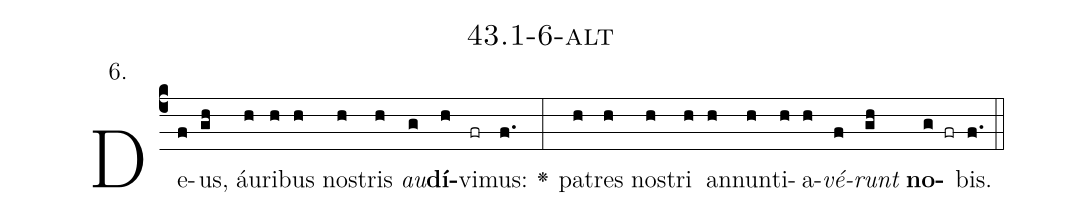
name: 43.1-6-alt;
annotation: 6.;
%%
(c4)De(f)us,(gh) áu(h)ri(h)bus(h) nos(h)tris(h) <i>au</i>(g)<b>dí</b>(h)vi(fr)mus:(f.) <v>\greheightstar</v>(:) pa(h)tres(h) nos(h)tri(h) an(h)nun(h)ti(h)a(h)<i>vé</i>(f)<i>runt</i>(gh) <b>no</b>(g fr)bis.(f.) (::)


%E(h) u(h) o(f) u(gh) a(g) e.(f.) (::)
